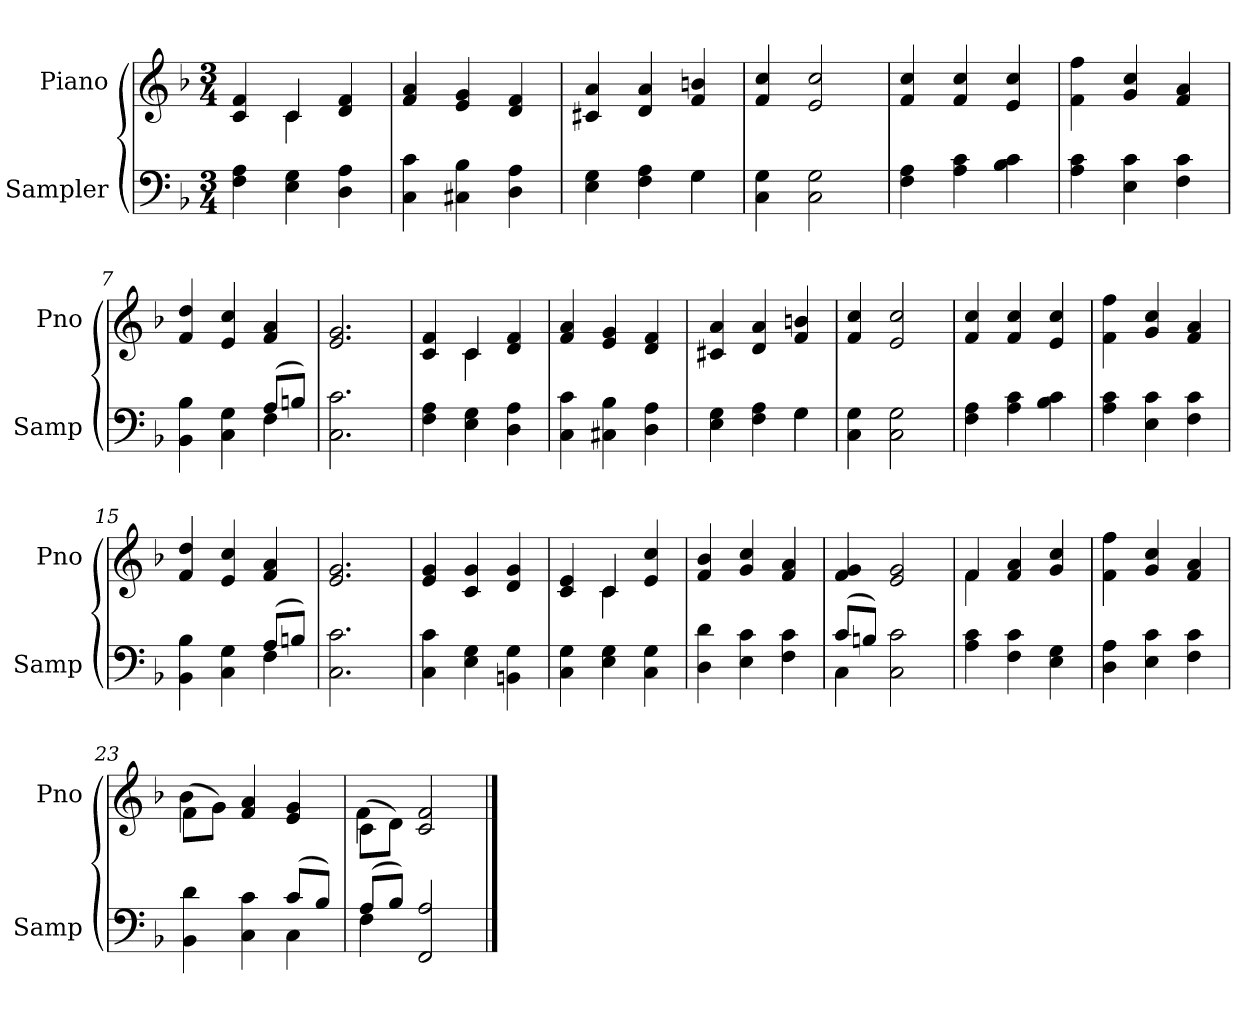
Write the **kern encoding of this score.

**kern	**kern
*part2	*part1
*staff2	*staff1
*I"Sampler	*I"Piano
*I'Samp	*I'Pno
*clefF4	*clefG2
*k[b-]	*k[b-]
*F:	*F:
*M3/4	*M3/4
=1	=1
*	*^
4F 4A	4c 4f	4ryy
4E 4G	4c/	4c
4D 4A	4d 4f	4ryy
*	*v	*v
=2	=2
4C 4c	4f 4a
4C#X 4B-	4e 4g
4D 4A	4d 4f
=3	=3
*^	*
4E 4G	2ryy	4c#X 4a
4F 4A	.	4d 4a
4G\	4G	4f 4bn
*v	*v	*
=4	=4
4C 4G	4f 4cc
2C 2G	2e 2cc
=5	=5
4F 4A	4f 4cc
4A 4c	4f 4cc
4B- 4c	4e 4cc
=6	=6
4A 4c	4f 4ff
4E 4c	4g 4cc
4F 4c	4f 4a
=7	=7
*^	*
4BB- 4B-	2ryy	4f 4dd
4C 4G	.	4e 4cc
(8A/L	4F	4f 4a
8Bn/J)	.	.
*v	*v	*
=8	=8
2.C 2.c	2.e 2.g
=9	=9
*	*^
4F 4A	4c 4f	4ryy
4E 4G	4c/	4c
4D 4A	4d 4f	4ryy
*	*v	*v
=10	=10
4C 4c	4f 4a
4C#X 4B-	4e 4g
4D 4A	4d 4f
=11	=11
*^	*
4E 4G	2ryy	4c#X 4a
4F 4A	.	4d 4a
4G\	4G	4f 4bn
*v	*v	*
=12	=12
4C 4G	4f 4cc
2C 2G	2e 2cc
=13	=13
4F 4A	4f 4cc
4A 4c	4f 4cc
4B- 4c	4e 4cc
=14	=14
4A 4c	4f 4ff
4E 4c	4g 4cc
4F 4c	4f 4a
=15	=15
*^	*
4BB- 4B-	2ryy	4f 4dd
4C 4G	.	4e 4cc
(8A/L	4F	4f 4a
8Bn/J)	.	.
*v	*v	*
=16	=16
2.C 2.c	2.e 2.g
=17	=17
4C 4c	4e 4g
4E 4G	4c 4g
4BBn 4G	4d 4g
=18	=18
*	*^
4C 4G	4c 4e	4ryy
4E 4G	4c/	4c
4C 4G	4e 4cc	4ryy
*	*v	*v
=19	=19
4D 4d	4f 4b-
4E 4c	4g 4cc
4F 4c	4f 4a
=20	=20
*^	*
(8c/L	4C	4f 4g
8Bn/J)	.	.
2C 2c	2ryy	2e 2g
*v	*v	*
=21	=21
*	*^
4A 4c	4f/	4f
4F 4c	4f 4a	2ryy
4E 4G	4g 4cc	.
*	*v	*v
=22	=22
4D 4A	4f 4ff
4E 4c	4g 4cc
4F 4c	4f 4a
=23	=23
*^	*^
4BB- 4d	2ryy	(8f\L	4b-
.	.	8g\J)	.
4C 4c	.	4f 4a	2ryy
(8c/L	4C	4e 4g	.
8B-/J)	.	.	.
=24	=24	=24	=24
(8A/L	4F	(8c\L	4f
8B-/J)	.	8d\J)	.
2FF 2A	2ryy	2c 2f	2ryy
*v	*v	*	*
*	*v	*v
==	==
*-	*-
